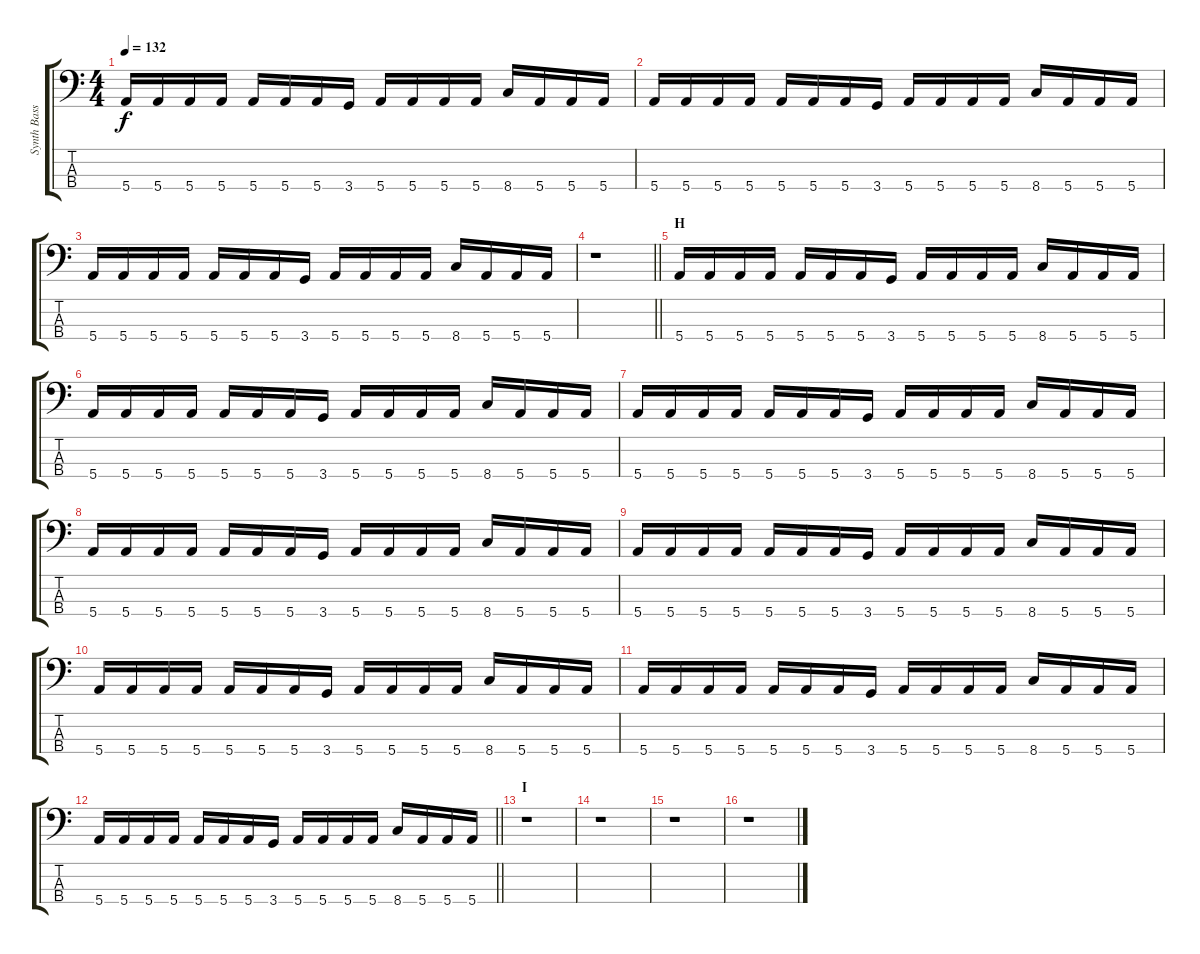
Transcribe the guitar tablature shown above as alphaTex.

\track ("Synth Bass" "Synth Bass") {instrument synthbass2}
\staff {score tabs}
\tuning (G2 D2 A1 E1) {hide}
\ts (4 4)
\tempo 132
\clef f4
\ks c
5.4.16{dy f} 5.4.16 5.4.16 5.4.16 5.4.16 5.4.16 5.4.16 3.4.16 5.4.16 5.4.16 5.4.16 5.4.16 8.4.16 5.4.16 5.4.16 5.4.16 |
5.4.16 5.4.16 5.4.16 5.4.16 5.4.16 5.4.16 5.4.16 3.4.16 5.4.16 5.4.16 5.4.16 5.4.16 8.4.16 5.4.16 5.4.16 5.4.16 |
5.4.16 5.4.16 5.4.16 5.4.16 5.4.16 5.4.16 5.4.16 3.4.16 5.4.16 5.4.16 5.4.16 5.4.16 8.4.16 5.4.16 5.4.16 5.4.16 |
\barLineRight lightlight
r.1 |
\section ("" "H")
5.4.16 5.4.16 5.4.16 5.4.16 5.4.16 5.4.16 5.4.16 3.4.16 5.4.16 5.4.16 5.4.16 5.4.16 8.4.16 5.4.16 5.4.16 5.4.16 |
5.4.16 5.4.16 5.4.16 5.4.16 5.4.16 5.4.16 5.4.16 3.4.16 5.4.16 5.4.16 5.4.16 5.4.16 8.4.16 5.4.16 5.4.16 5.4.16 |
5.4.16 5.4.16 5.4.16 5.4.16 5.4.16 5.4.16 5.4.16 3.4.16 5.4.16 5.4.16 5.4.16 5.4.16 8.4.16 5.4.16 5.4.16 5.4.16 |
5.4.16 5.4.16 5.4.16 5.4.16 5.4.16 5.4.16 5.4.16 3.4.16 5.4.16 5.4.16 5.4.16 5.4.16 8.4.16 5.4.16 5.4.16 5.4.16 |
5.4.16 5.4.16 5.4.16 5.4.16 5.4.16 5.4.16 5.4.16 3.4.16 5.4.16 5.4.16 5.4.16 5.4.16 8.4.16 5.4.16 5.4.16 5.4.16 |
5.4.16 5.4.16 5.4.16 5.4.16 5.4.16 5.4.16 5.4.16 3.4.16 5.4.16 5.4.16 5.4.16 5.4.16 8.4.16 5.4.16 5.4.16 5.4.16 |
5.4.16 5.4.16 5.4.16 5.4.16 5.4.16 5.4.16 5.4.16 3.4.16 5.4.16 5.4.16 5.4.16 5.4.16 8.4.16 5.4.16 5.4.16 5.4.16 |
\barLineRight lightlight
5.4.16 5.4.16 5.4.16 5.4.16 5.4.16 5.4.16 5.4.16 3.4.16 5.4.16 5.4.16 5.4.16 5.4.16 8.4.16 5.4.16 5.4.16 5.4.16 |
\section ("" "I")
r.1 |
r.1 |
r.1 |
r.1
